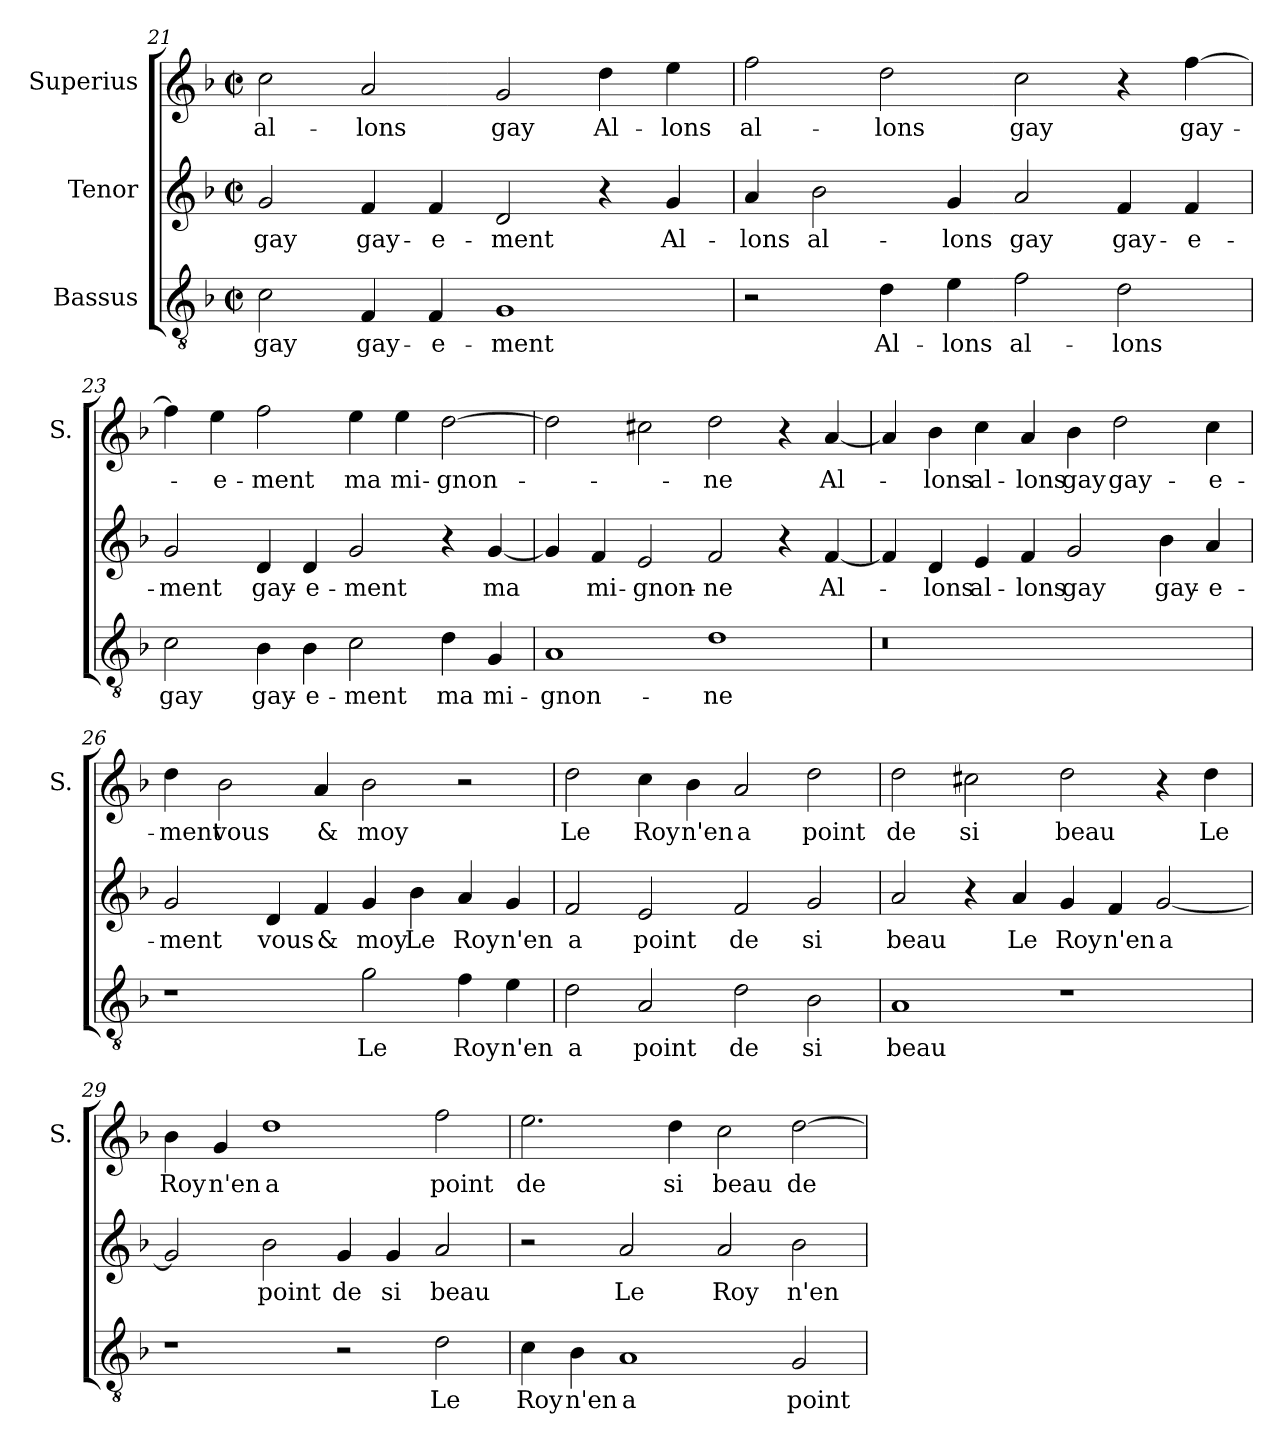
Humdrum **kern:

**kern	**text	**kern	**text	**kern	**text
*part3	*part3	*part2	*part2	*part1	*part1
*staff3	*staff3	*staff2	*staff2	*staff1	*staff1
*I"Bassus	*	*I"Tenor	*	*I"Superius	*
*	*	*	*	*I'S.	*
*clefGv2	*	*clefG2	*	*clefG2	*
*k[b-]	*	*k[b-]	*	*k[b-]	*
*F:	*	*F:	*	*F:	*
*M2/2	*	*M2/2	*	*M2/2	*
*met(c|)	*	*met(c|)	*	*met(c|)	*
=21	=21	=21	=21	=21	=21
2c\	gay	2g/	gay	2cc\	al-
4F/	gay-	4f/	gay-	2a/	-lons
4F/	-e-	4f/	-e-	.	.
1G/	-ment	2d/	-ment	2g/	gay
.	.	4r	.	4dd\	Al-
.	.	4g/	Al-	4ee\	-lons
=22	=22	=22	=22	=22	=22
2r	.	4a/	-lons	2ff\	al-
.	.	2b-\	al-	.	.
4d\	Al-	.	.	2dd\	-lons
4e\	-lons	4g/	-lons	.	.
2f\	al-	2a/	gay	2cc\	gay
2d\	-lons	4f/	gay-	4r	.
.	.	4f/	-e-	[4ff\	gay-
=23	=23	=23	=23	=23	=23
2c\	gay	2g/	-ment	4ff\]	.
.	.	.	.	4ee\	-e-
4B-\	gay-	4d/	gay-	2ff\	-ment
4B-\	-e-	4d/	-e-	.	.
2c\	-ment	2g/	-ment	4ee\	ma
.	.	.	.	4ee\	mi-
4d\	ma	4r	.	[2dd\	-gnon-
4G/	mi-	[4g/	ma	.	.
!!LO:LB:g=z
=24	=24	=24	=24	=24	=24
1A/	-gnon-	4g/]	.	2dd\]	.
.	.	4f/	mi-	.	.
.	.	2e/	-gnon-	2cc#X\	.
1d\	-ne	2f/	-ne	2dd\	-ne
.	.	4r	.	4r	.
.	.	[4f/	Al-	[4a/	Al-
=25	=25	=25	=25	=25	=25
!LO:N:vis=0	!	!	!	!	!
1r	.	4f/]	.	4a/]	.
.	.	4d/	-lons	4b-\	-lons
.	.	4e/	al-	4cc\	al-
.	.	4f/	-lons	4a/	-lons
1ryy	.	2g/	gay	4b-\	gay
.	.	.	.	2dd\	gay-
.	.	4b-\	gay-	.	.
.	.	4a/	-e-	4cc\	-e-
=26	=26	=26	=26	=26	=26
1r	.	2g/	-ment	4dd\	-ment
.	.	.	.	2b-\	vous
.	.	4d/	vous	.	.
.	.	4f/	&	4a/	&
2g\	Le	4g/	moy	2b-\	moy
.	.	4b-\	Le	.	.
4f\	Roy	4a/	Roy	2r	.
4e\	n'en	4g/	n'en	.	.
=27	=27	=27	=27	=27	=27
2d\	a	2f/	a	2dd\	Le
2A/	point	2e/	point	4cc\	Roy
.	.	.	.	4b-\	n'en
2d\	de	2f/	de	2a/	a
2B-\	si	2g/	si	2dd\	point
!!LO:LB:g=z
=28	=28	=28	=28	=28	=28
1A/	beau	2a/	beau	2dd\	de
.	.	4r	.	2cc#X\	si
.	.	4a/	Le	.	.
1r	.	4g/	Roy	2dd\	beau
.	.	4f/	n'en	.	.
.	.	[2g/	a	4r	.
.	.	.	.	4dd\	Le
=29	=29	=29	=29	=29	=29
1r	.	2g/]	.	4b-\	Roy
.	.	.	.	4g/	n'en
.	.	2b-\	point	1dd\	a
2r	.	4g/	de	.	.
.	.	4g/	si	.	.
2d\	Le	2a/	beau	2ff\	point
=30	=30	=30	=30	=30	=30
4c\	Roy	2r	.	2.ee\	de
4B-\	n'en	.	.	.	.
1A/	a	2a/	Le	.	.
.	.	.	.	4dd\	si
.	.	2a/	Roy	2cc\	beau
2G/	point	2b-\	n'en	[2dd\	de
=	=	=	=	=	=
*-	*-	*-	*-	*-	*-
